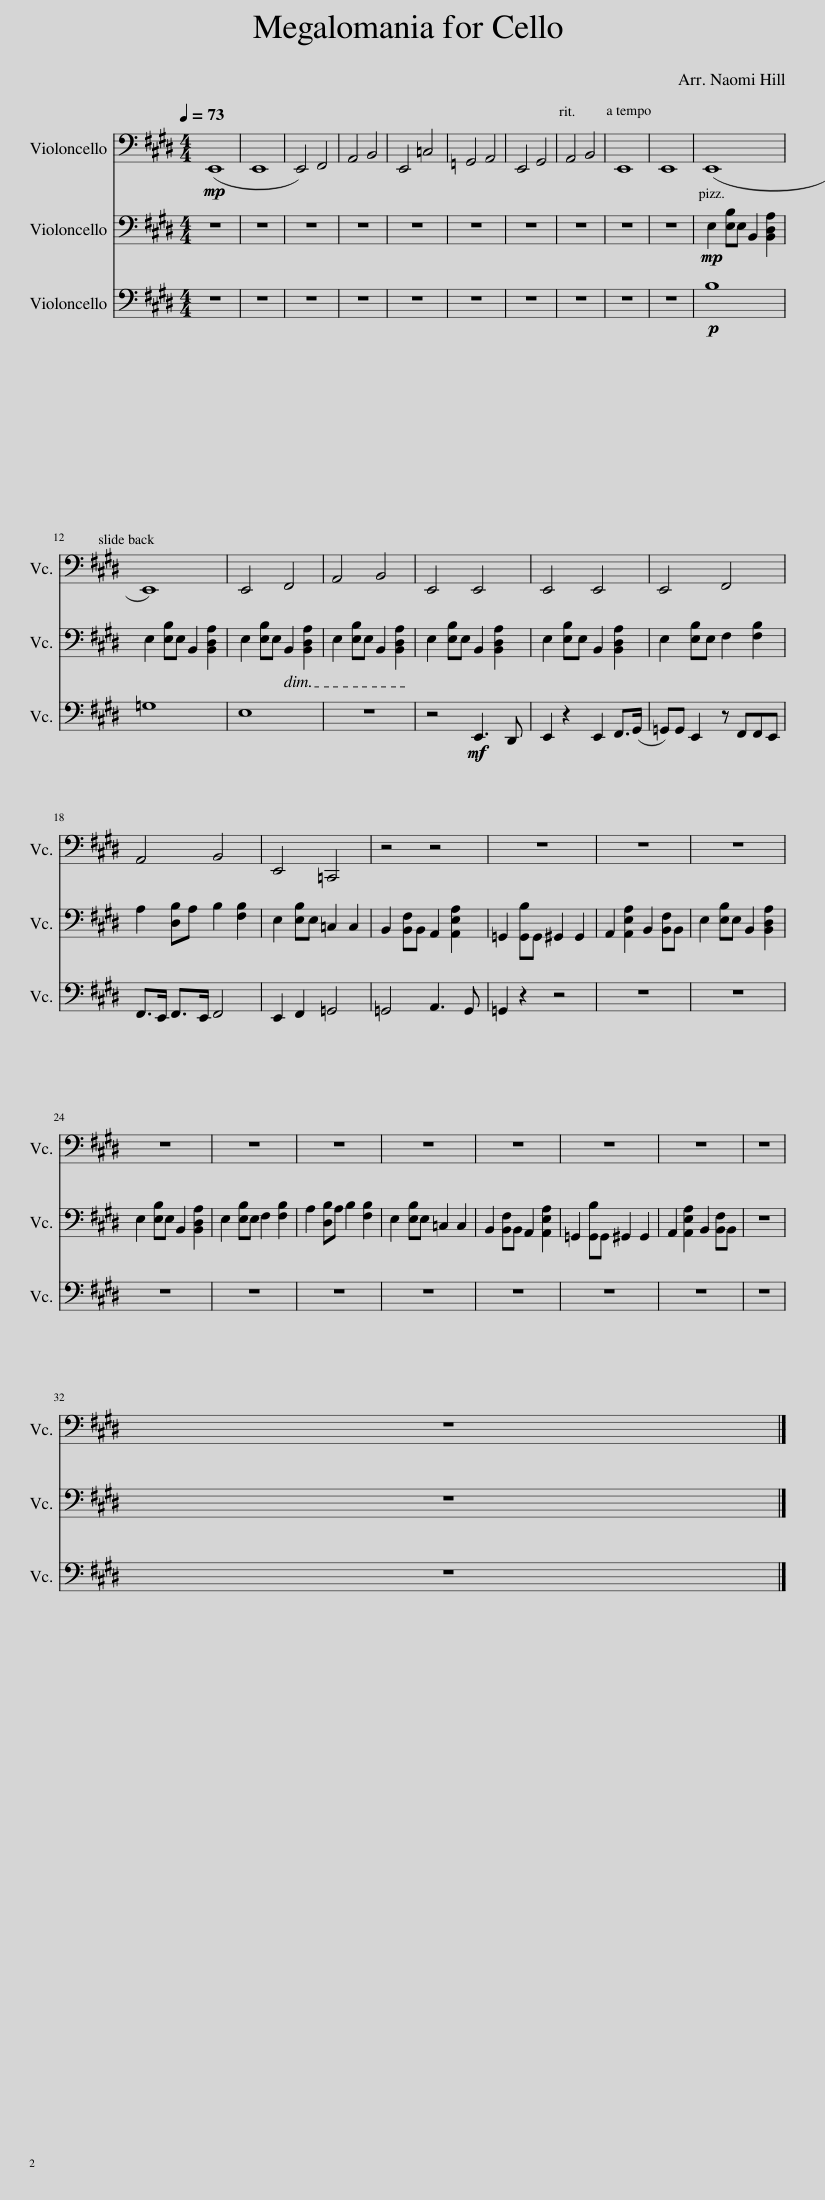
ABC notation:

X:1
%%score 1 2 3
L:1/8
Q:1/4=73
M:4/4
I:linebreak $
K:E
V:1 bass
V:2 bass
V:3 bass
V:1
!mp! (E,,8 | E,,8) | E,,4 F,,4 | A,,4 B,,4 | E,,4 =C,4 | %5
 =G,,4 A,,4 | E,,4 G,,4 | A,,4 B,,4 | E,,8 | E,,8 | %10
 (E,,8 |$ E,,8) | E,,4 F,,4 | A,,4 B,,4 | E,,4 E,,4 | %15
 E,,4 E,,4 | E,,4 F,,4 |$ A,,4 B,,4 | E,,4 =C,,4 | z4 z4 | %20
 z8 | z8 | z8 |$ z8 | z8 | %25
 z8 | z8 | z8 | z8 | z8 | %30
 z8 |$ z8 |] %32
V:2
 z8 | z8 | z8 | z8 | z8 | %5
 z8 | z8 | z8 | z8 | z8 | %10
!mp! E,2 [E,B,]E, B,,2 [B,,D,A,]2 |$ E,2 [E,B,]E, B,,2 [B,,D,A,]2 | E,2 [E,B,]E, B,,2 [B,,D,A,]2 | E,2 [E,B,]E, B,,2 [B,,D,A,]2 | E,2 [E,B,]E, B,,2 [B,,D,A,]2 | %15
 E,2 [E,B,]E, B,,2 [B,,D,A,]2 | E,2 [E,B,]E, F,2 [F,B,]2 |$ A,2 [D,B,]A, B,2 [F,B,]2 | E,2 [E,B,]E, =C,2 C,2 | B,,2 [B,,F,]B,, A,,2 [A,,E,A,]2 | %20
 =G,,2 [G,,B,]G,, ^G,,2 G,,2 | A,,2 [A,,E,A,]2 B,,2 [B,,F,]B,, | E,2 [E,B,]E, B,,2 [B,,D,A,]2 |$ E,2 [E,B,]E, B,,2 [B,,D,A,]2 | E,2 [E,B,]E, F,2 [F,B,]2 | %25
 A,2 [D,B,]A, B,2 [F,B,]2 | E,2 [E,B,]E, =C,2 C,2 | B,,2 [B,,F,]B,, A,,2 [A,,E,A,]2 | =G,,2 [G,,B,]G,, ^G,,2 G,,2 | A,,2 [A,,E,A,]2 B,,2 [B,,F,]B,, | %30
 z8 |$ z8 |] %32
V:3
 z8 | z8 | z8 | z8 | z8 | %5
 z8 | z8 | z8 | z8 | z8 | %10
!p! B,8 |$ =G,8 | E,8 | z8 | z4!mf! E,,3 D,, | %15
 E,,2 z2 E,,2 F,,>(G,, | =G,,)G,, E,,2 z F,,F,,E,, |$ F,,>E,, F,,>E,, F,,4 | E,,2 F,,2 =G,,4 | =G,,4 A,,3 G,, | %20
 =G,,2 z2 z4 | z8 | z8 |$ z8 | z8 | %25
 z8 | z8 | z8 | z8 | z8 | %30
 z8 |$ z8 |] %32
